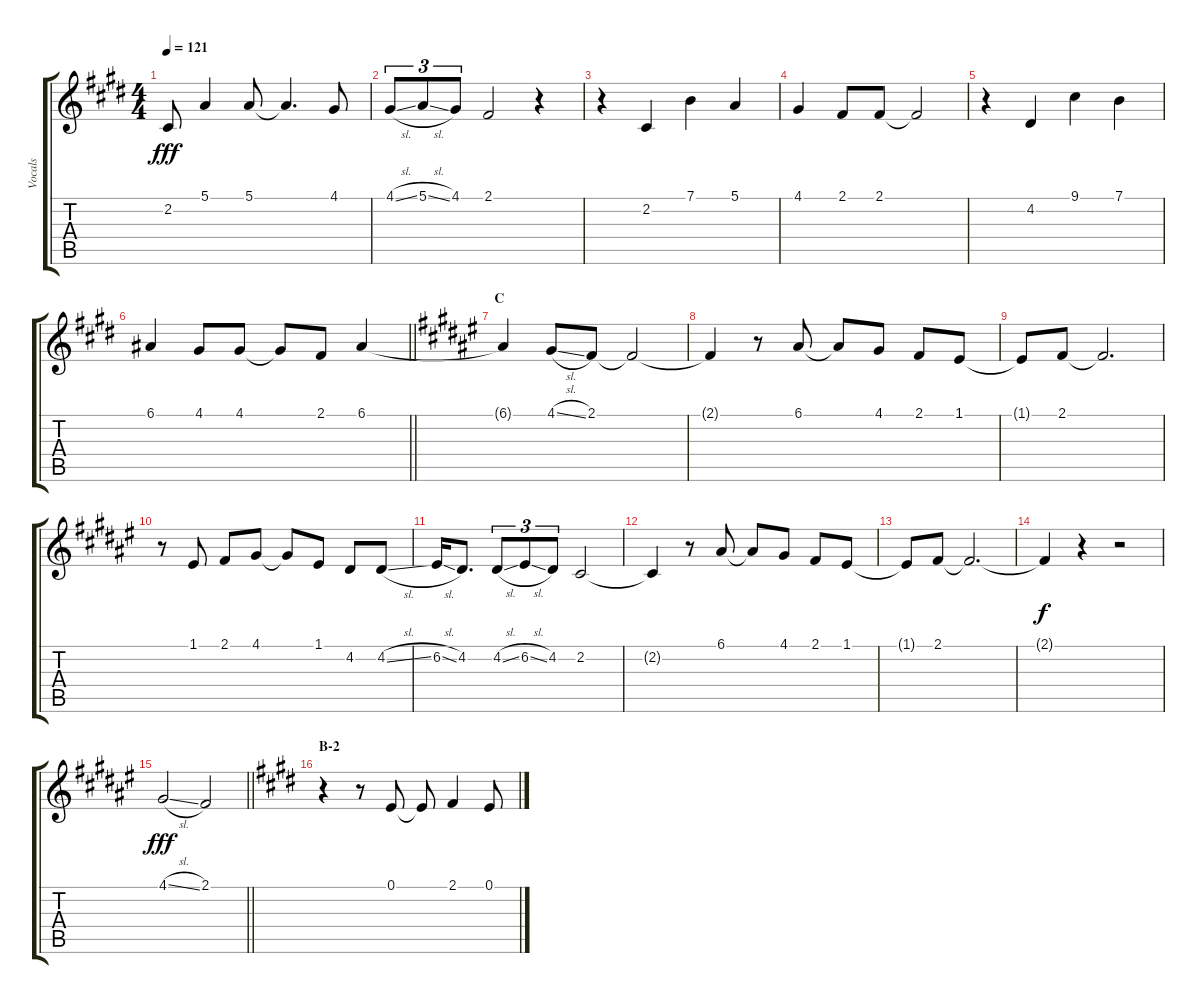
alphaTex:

\track ("Vocals" "Vocals") {instrument voiceoohs}
\staff {score tabs}
\tuning (E4 B3 G3 D3 A2 E2) {hide}
\ts (4 4)
\tempo 121
\clef g2
\ks e
2.2.8{dy fff} 5.1.4 5.1.8 5.1{t}.4{d} 4.1.8 |
4.1{sl}.8{tu (3 2)} 5.1{sl}.8{tu (3 2)} 4.1.8{tu (3 2)} 2.1.2 r.4 |
r.4 2.2.4 7.1.4 5.1.4 |
4.1.4 2.1.8 2.1.8 2.1{t}.2 |
r.4 4.2.4 9.1.4 7.1.4 |
\barLineRight lightlight
6.1.4 4.1.8 4.1.8 4.1{t}.8 2.1.8 6.1.4 |
\section ("" "C")
\ks f#
6.1{t}.4 4.1{sl}.8 2.1.8 2.1{t}.2 |
2.1{t}.4 r.8 6.1.8 6.1{t}.8 4.1.8 2.1.8 1.1.8 |
1.1{t}.8 2.1.8 2.1{t}.2{d} |
r.8 1.1.8 2.1.8 4.1.8 4.1{t}.8 1.1.8 4.2.8 4.2{sl}.8 |
6.2{sl}.16 4.2.8{d} 4.2{sl}.8{tu (3 2)} 6.2{sl}.8{tu (3 2)} 4.2.8{tu (3 2)} 2.2.2 |
2.2{t}.4 r.8 6.1.8 6.1{t}.8 4.1.8 2.1.8 1.1.8 |
1.1{t}.8 2.1.8 2.1{t}.2{d} |
2.1{t}.4{dy f} r.4 r.2 |
\barLineRight lightlight
4.1{sl}.2{dy fff} 2.1.2 |
\section ("" "B-2")
\ks e
r.4 r.8 0.1.8 0.1{t}.8 2.1.4 0.1.8
